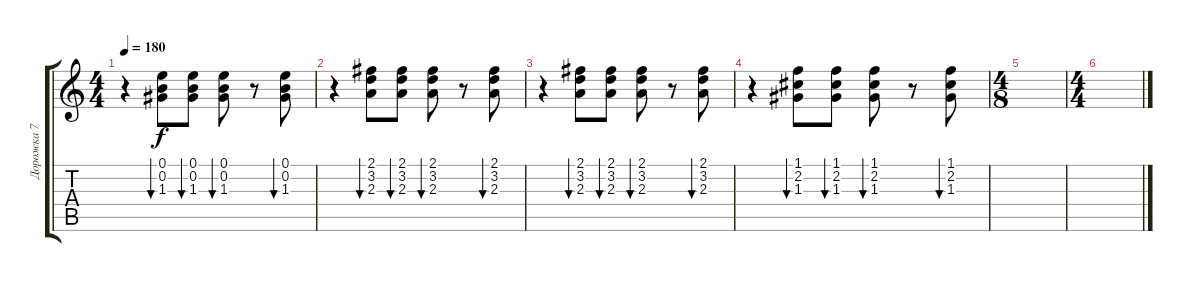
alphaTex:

\track ("Дорожка 7" "Дорожка 7") {instrument electricguitarjazz}
\staff {score tabs}
\tuning (E4 B3 G3 D3 A2 E2) {hide}
\ts (4 4)
\tempo 180
\clef g2
\ks c
r.4{dy f} (0.1 0.2 1.3).8{bu 60} (0.1 0.2 1.3).8{bu 60} (0.1 0.2 1.3).8{bu 60} r.8 (0.1 0.2 1.3).8{bu 60} |
r.4 (2.1 3.2 2.3).8{bu 60} (2.1 3.2 2.3).8{bu 60} (2.1 3.2 2.3).8{bu 60} r.8 (2.1 3.2 2.3).8{bu 60} |
r.4 (2.1 3.2 2.3).8{bu 60} (2.1 3.2 2.3).8{bu 60} (2.1 3.2 2.3).8{bu 60} r.8 (2.1 3.2 2.3).8{bu 60} |
r.4 (1.1 2.2 1.3).8{bu 60} (1.1 2.2 1.3).8{bu 60} (1.1 2.2 1.3).8{bu 60} r.8 (1.1 2.2 1.3).8{bu 60} |
\ts (4 8)
|
\ts (4 4)
